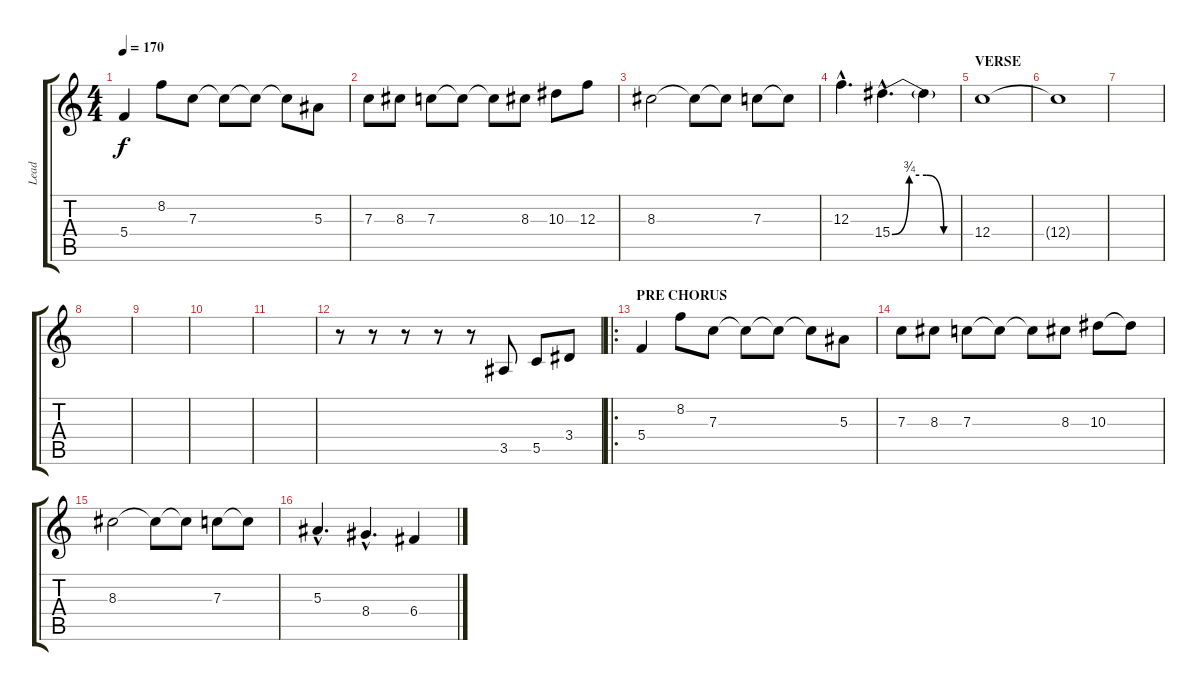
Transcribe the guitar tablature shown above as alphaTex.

\track ("Lead" "Lead") {instrument overdrivenguitar}
\staff {score tabs}
\tuning (D4 A3 F3 C3 G2 C2) {hide}
\ts (4 4)
\tempo 170
\clef g2
\ks c
5.4.4{dy f} 8.2.8 7.3.8 7.3{t}.8 7.3{t}.8 7.3{t}.8 5.3.8 |
7.3.8 8.3.8 7.3.8 7.3{t}.8 7.3{t}.8 8.3.8 10.3.8 12.3.8 |
8.3.2 8.3{t}.8 8.3{t}.8 7.3.8 7.3{t}.8 |
12.3{hac}.4{d} 15.4{be (custom 0 0 15 3 30 3 45 0 60 0) hac}.4{d} 15.4{t}.4 |
\section ("" "VERSE")
12.4.1 |
12.4{t}.1 |
|
|
|
|
|
r.8 r.8 r.8 r.8 r.8 3.5.8 5.5.8 3.4.8 |
\ro
\section ("" "PRE CHORUS")
5.4.4 8.2.8 7.3.8 7.3{t}.8 7.3{t}.8 7.3{t}.8 5.3.8 |
7.3.8 8.3.8 7.3.8 7.3{t}.8 7.3{t}.8 8.3.8 10.3.8 10.3{t}.8 |
8.3.2 8.3{t}.8 8.3{t}.8 7.3.8 7.3{t}.8 |
5.3{hac}.4{d} 8.4{hac}.4{d} 6.4.4
